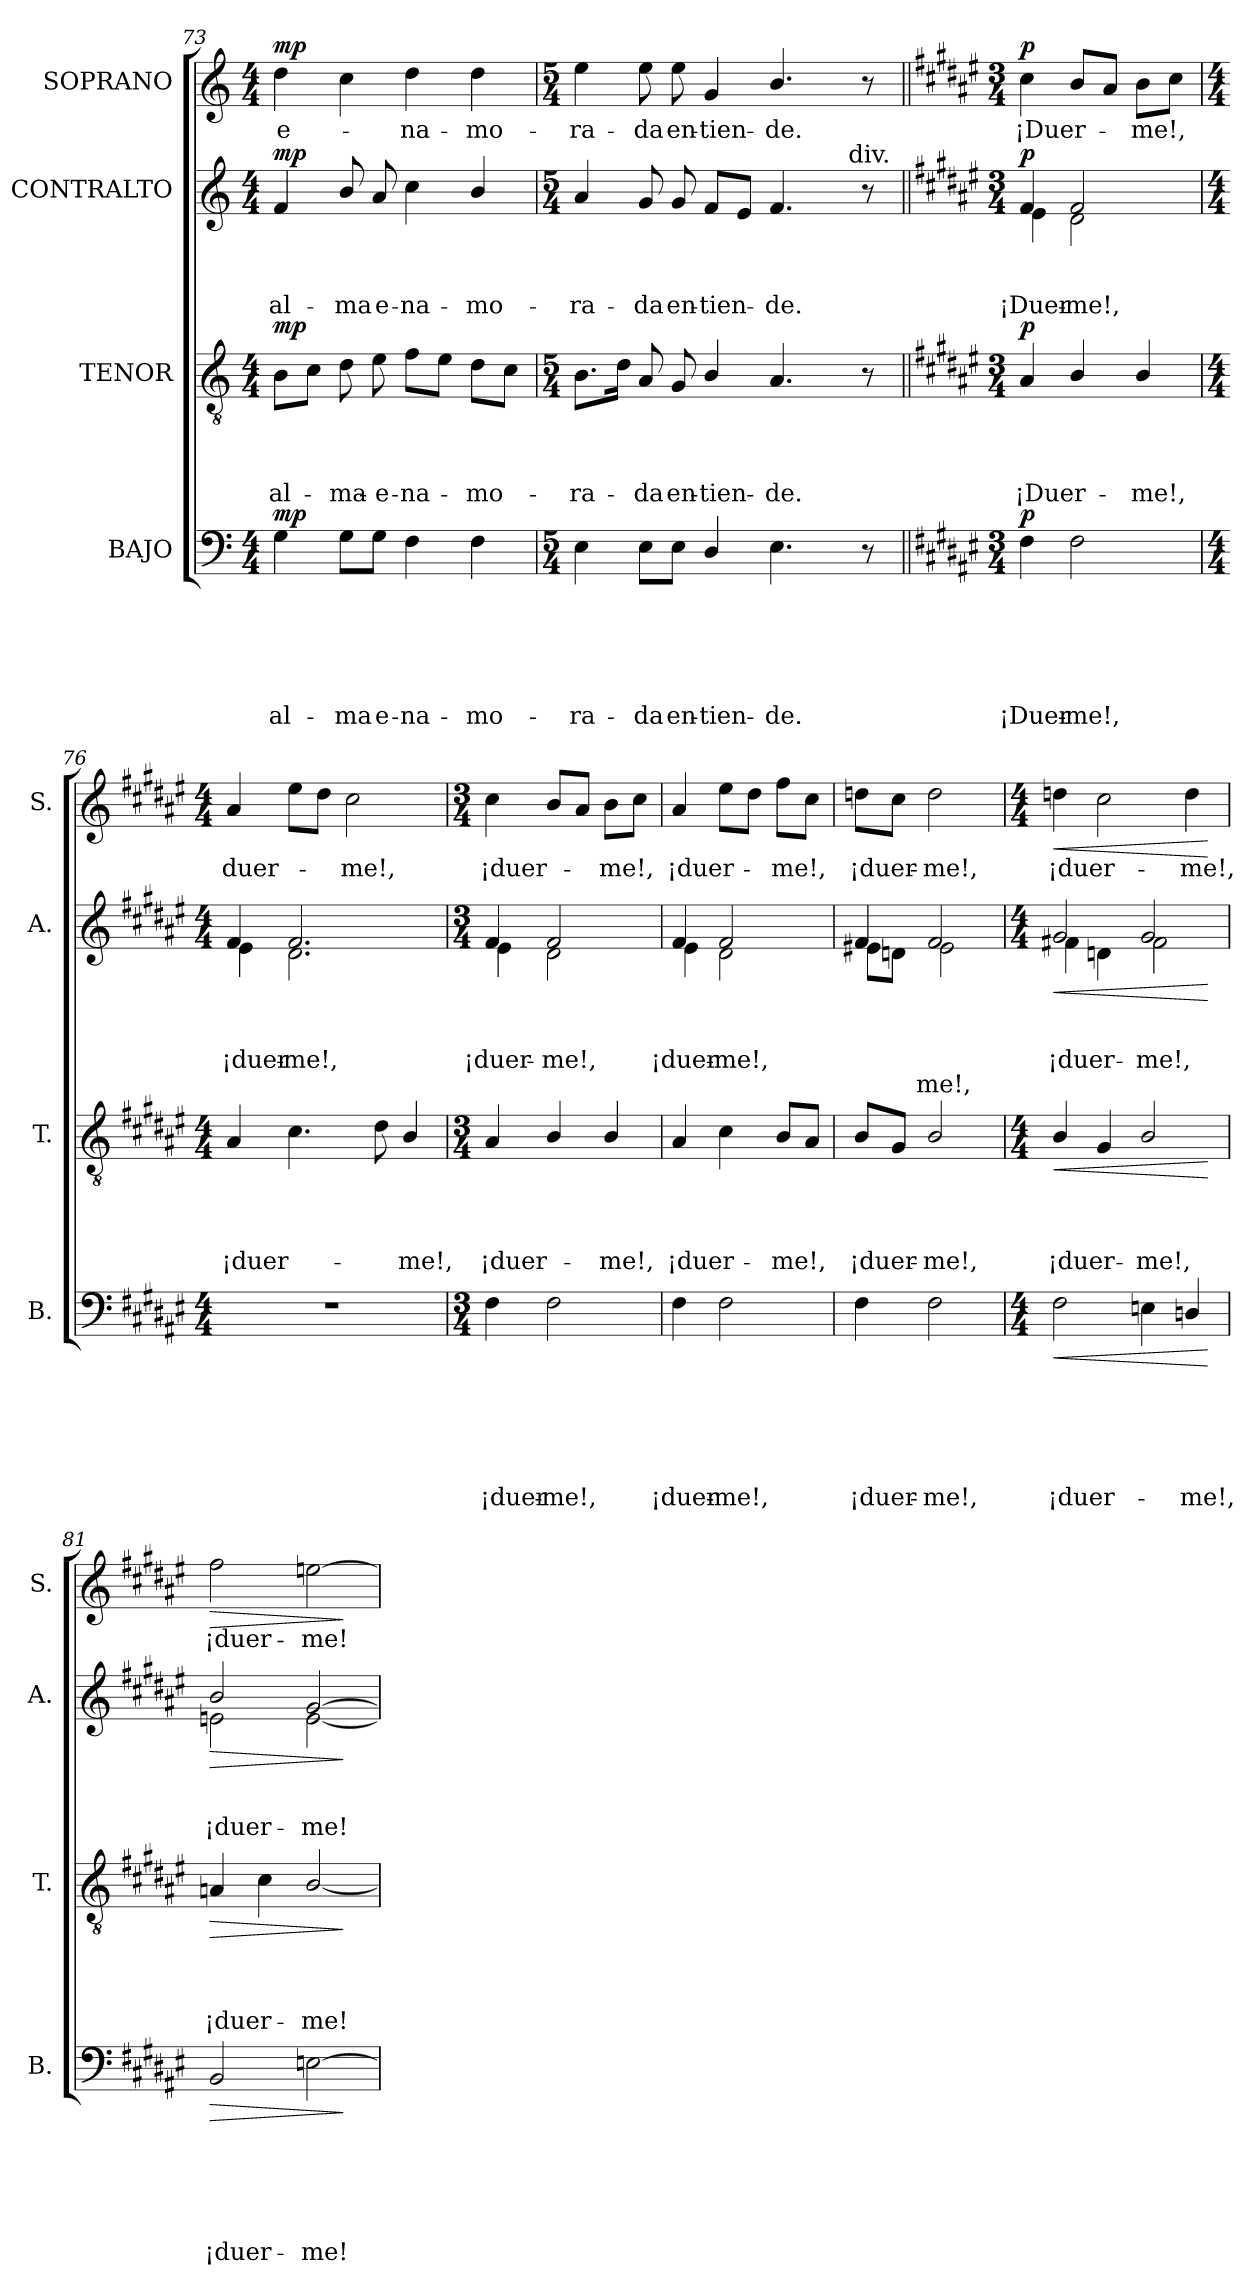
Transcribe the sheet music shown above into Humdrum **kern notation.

**kern	**text	**text	**text	**text	**text	**text	**dynam	**kern	**text	**text	**text	**text	**dynam	**kern	**text	**text	**text	**dynam	**kern	**text	**dynam
*part4	*part4	*part4	*part4	*part4	*part4	*part4	*part4	*part3	*part3	*part3	*part3	*part3	*part3	*part2	*part2	*part2	*part2	*part2	*part1	*part1	*part1
*staff4	*staff4	*staff4	*staff4	*staff4	*staff4	*staff4	*staff4	*staff3	*staff3	*staff3	*staff3	*staff3	*staff3	*staff2	*staff2	*staff2	*staff2	*staff2	*staff1	*staff1	*staff1
*I"BAJO	*	*	*	*	*	*	*	*I"TENOR	*	*	*	*	*	*I"CONTRALTO	*	*	*	*	*I"SOPRANO	*	*
*I'B.	*	*	*	*	*	*	*	*I'T.	*	*	*	*	*	*I'A.	*	*	*	*	*I'S.	*	*
!!LO:PB:g=z
*clefF4	*	*	*	*	*	*	*	*clefGv2	*	*	*	*	*	*clefG2	*	*	*	*	*clefG2	*	*
*k[]	*	*	*	*	*	*	*	*k[]	*	*	*	*	*	*k[]	*	*	*	*	*k[]	*	*
*C:	*	*	*	*	*	*	*	*C:	*	*	*	*	*	*C:	*	*	*	*	*C:	*	*
*M4/4	*	*	*	*	*	*	*	*M4/4	*	*	*	*	*	*M4/4	*	*	*	*	*M4/4	*	*
=73	=73	=73	=73	=73	=73	=73	=73	=73	=73	=73	=73	=73	=73	=73	=73	=73	=73	=73	=73	=73	=73
!	!	!	!	!	!	!LO:LY:b	!LO:DY:a	!	!	!	!	!LO:LY:b	!LO:DY:a	!	!	!	!LO:LY:b	!LO:DY:a	!	!LO:LY:b	!LO:DY:a
4G\	.	.	.	.	.	al-	mp	8B\L	.	.	.	al-	mp	4f/	.	.	al-	mp	4dd\	e-	mp
.	.	.	.	.	.	.	.	8c\J	.	.	.	.	.	.	.	.	.	.	.	.	.
!	!	!	!	!	!	!LO:LY:b	!	!	!	!	!	!LO:LY:b	!	!	!	!	!LO:LY:b	!	!	!	!
8G\L	.	.	.	.	.	-ma	.	8d\	.	.	.	-ma-	.	8b/	.	.	-ma	.	4cc\	.	.
!	!	!	!	!	!	!LO:LY:b	!	!	!	!	!	!LO:LY:b:rj	!	!	!	!	!LO:LY:b	!	!	!	!
8G\J	.	.	.	.	.	e-	.	8e\	.	.	.	-e-	.	8a/	.	.	e-	.	.	.	.
!	!	!	!	!	!	!LO:LY:b:rj	!	!	!	!	!	!LO:LY:b	!	!	!	!	!LO:LY:b:rj	!	!	!LO:LY:b	!
4F\	.	.	.	.	.	-na-	.	8f\L	.	.	.	-na-	.	4cc\	.	.	-na-	.	4dd\	-na-	.
.	.	.	.	.	.	.	.	8e\J	.	.	.	.	.	.	.	.	.	.	.	.	.
!	!	!	!	!	!	!LO:LY:b	!	!	!	!	!	!LO:LY:b	!	!	!	!	!LO:LY:b	!	!	!LO:LY:b	!
4F\	.	.	.	.	.	-mo-	.	8d\L	.	.	.	-mo-	.	4b/	.	.	-mo-	.	4dd\	-mo-	.
.	.	.	.	.	.	.	.	8c\J	.	.	.	.	.	.	.	.	.	.	.	.	.
=74	=74	=74	=74	=74	=74	=74	=74	=74	=74	=74	=74	=74	=74	=74	=74	=74	=74	=74	=74	=74	=74
*M5/4	*	*	*	*	*	*	*	*M5/4	*	*	*	*	*	*M5/4	*	*	*	*	*M5/4	*	*
!	!	!	!	!	!	!LO:LY:b	!	!	!	!	!	!LO:LY:b	!	!	!	!	!LO:LY:b	!	!	!LO:LY:b	!
*	*	*	*	*	*	*	*	*	*	*	*	*	*	*^	*	*	*	*	*	*	*
4E\	.	.	.	.	.	-ra-	.	8.B\L	.	.	.	-ra-	.	4a/	1ryy	.	.	-ra-	.	4ee\	-ra-	.
.	.	.	.	.	.	.	.	16d\Jk	.	.	.	.	.	.	.	.	.	.	.	.	.	.
!	!	!	!	!	!	!LO:LY:b	!	!	!	!	!	!LO:LY:b	!	!	!	!	!	!LO:LY:b	!	!	!LO:LY:b	!
8E\L	.	.	.	.	.	-da	.	8A/	.	.	.	-da	.	8g/	.	.	.	-da	.	8ee\	-da	.
!	!	!	!	!	!	!LO:LY:b	!	!	!	!	!	!LO:LY:b	!	!	!	!	!	!LO:LY:b	!	!	!LO:LY:b	!
8E\J	.	.	.	.	.	en-	.	8G/	.	.	.	en-	.	8g/	.	.	.	en-	.	8ee\	en-	.
!	!	!	!	!	!	!LO:LY:b	!	!	!	!	!	!LO:LY:b	!	!	!	!	!	!LO:LY:b	!	!	!LO:LY:b	!
4D/	.	.	.	.	.	-tien-	.	4B/	.	.	.	-tien-	.	8f/L	.	.	.	-tien-	.	4g/	-tien-	.
.	.	.	.	.	.	.	.	.	.	.	.	.	.	8e/J	.	.	.	.	.	.	.	.
!	!	!	!	!	!	!LO:LY:b	!	!	!	!	!	!LO:LY:b	!	!	!	!	!	!LO:LY:b	!	!	!LO:LY:b	!
4.E\	.	.	.	.	.	-de.	.	4.A/	.	.	.	-de.	.	4.f/	.	.	.	-de.	.	4.b/	-de.	.
.	.	.	.	.	.	.	.	.	.	.	.	.	.	.	16.ryy	.	.	.	.	.	.	.
!	!	!	!	!	!	!	!	!	!	!	!	!	!	!	!LO:TX:a:t=div.	!	!	!	!	!	!	!
.	.	.	.	.	.	.	.	.	.	.	.	.	.	.	8ryy	.	.	.	.	.	.	.
8r	.	.	.	.	.	.	.	8r	.	.	.	.	.	8r	.	.	.	.	.	8r	.	.
.	.	.	.	.	.	.	.	.	.	.	.	.	.	.	32ryy	.	.	.	.	.	.	.
=75||	=75||	=75||	=75||	=75||	=75||	=75||	=75||	=75||	=75||	=75||	=75||	=75||	=75||	=75||	=75||	=75||	=75||	=75||	=75||	=75||	=75||	=75||
*k[f#c#g#d#a#e#]	*	*	*	*	*	*	*	*k[f#c#g#d#a#e#]	*	*	*	*	*	*k[f#c#g#d#a#e#]	*	*	*	*	*	*k[f#c#g#d#a#e#]	*	*
*F#:	*	*	*	*	*	*	*	*F#:	*	*	*	*	*	*F#:	*	*	*	*	*	*F#:	*	*
*M3/4	*	*	*	*	*	*	*	*M3/4	*	*	*	*	*	*M3/4	*	*	*	*	*	*M3/4	*	*
!	!	!	!	!	!	!LO:LY:b	!LO:DY:a	!	!	!	!	!LO:LY:b	!LO:DY:a	!	!	!	!	!LO:LY:b	!LO:DY:a	!	!LO:LY:b	!LO:DY:a
4F#\	.	.	.	.	.	¡Duer-	p	4A#/	.	.	.	¡Duer-	p	4f#/	4e#\	.	.	¡Duer-	p	4cc#\	¡Duer-	p
!	!	!	!	!	!	!LO:LY:b	!	!	!	!	!	!	!	!	!	!	!	!LO:LY:b	!	!	!	!
2F#\	.	.	.	.	.	-me!,	.	4B/	.	.	.	.	.	2f#/	2d#\	.	.	-me!,	.	8b/L	.	.
.	.	.	.	.	.	.	.	.	.	.	.	.	.	.	.	.	.	.	.	8a#/J	.	.
!	!	!	!	!	!	!	!	!	!	!	!	!LO:LY:b	!	!	!	!	!	!	!	!	!LO:LY:b	!
.	.	.	.	.	.	.	.	4B/	.	.	.	-me!,	.	.	.	.	.	.	.	8b\L	-me!,	.
.	.	.	.	.	.	.	.	.	.	.	.	.	.	.	.	.	.	.	.	8cc#\J	.	.
=76	=76	=76	=76	=76	=76	=76	=76	=76	=76	=76	=76	=76	=76	=76	=76	=76	=76	=76	=76	=76	=76	=76
*M4/4	*	*	*	*	*	*	*	*M4/4	*	*	*	*	*	*M4/4	*	*	*	*	*	*M4/4	*	*
!	!	!	!	!	!	!	!	!	!	!	!	!LO:LY:b	!	!	!	!	!	!LO:LY:b	!	!	!LO:LY:b	!
1r	.	.	.	.	.	.	.	4A#/	.	.	.	¡duer-	.	4f#/	4e#\	.	.	¡duer-	.	4a#/	duer-	.
!	!	!	!	!	!	!	!	!	!	!	!	!	!	!	!	!	!	!LO:LY:b	!	!	!	!
.	.	.	.	.	.	.	.	4.c#\	.	.	.	.	.	2.f#/	2.d#\	.	.	-me!,	.	8ee#\L	.	.
.	.	.	.	.	.	.	.	.	.	.	.	.	.	.	.	.	.	.	.	8dd#\J	.	.
!	!	!	!	!	!	!	!	!	!	!	!	!	!	!	!	!	!	!	!	!	!LO:LY:b	!
.	.	.	.	.	.	.	.	.	.	.	.	.	.	.	.	.	.	.	.	2cc#\	-me!,	.
.	.	.	.	.	.	.	.	8d#\	.	.	.	.	.	.	.	.	.	.	.	.	.	.
!	!	!	!	!	!	!	!	!	!	!	!	!LO:LY:b	!	!	!	!	!	!	!	!	!	!
.	.	.	.	.	.	.	.	4B/	.	.	.	-me!,	.	.	.	.	.	.	.	.	.	.
=77	=77	=77	=77	=77	=77	=77	=77	=77	=77	=77	=77	=77	=77	=77	=77	=77	=77	=77	=77	=77	=77	=77
*M3/4	*	*	*	*	*	*	*	*M3/4	*	*	*	*	*	*M3/4	*	*	*	*	*	*M3/4	*	*
!	!	!	!	!	!	!LO:LY:b	!	!	!	!	!	!LO:LY:b	!	!	!	!	!	!LO:LY:b	!	!	!LO:LY:b	!
4F#\	.	.	.	.	.	¡duer-	.	4A#/	.	.	.	¡duer-	.	4f#/	4e#\	.	.	¡duer-	.	4cc#\	¡duer-	.
!	!	!	!	!	!	!LO:LY:b	!	!	!	!	!	!	!	!	!	!	!	!LO:LY:b	!	!	!	!
2F#\	.	.	.	.	.	-me!,	.	4B/	.	.	.	.	.	2f#/	2d#\	.	.	-me!,	.	8b/L	.	.
.	.	.	.	.	.	.	.	.	.	.	.	.	.	.	.	.	.	.	.	8a#/J	.	.
!	!	!	!	!	!	!	!	!	!	!	!	!LO:LY:b	!	!	!	!	!	!	!	!	!LO:LY:b	!
.	.	.	.	.	.	.	.	4B/	.	.	.	-me!,	.	.	.	.	.	.	.	8b\L	-me!,	.
.	.	.	.	.	.	.	.	.	.	.	.	.	.	.	.	.	.	.	.	8cc#\J	.	.
!!LO:LB:g=z
=78	=78	=78	=78	=78	=78	=78	=78	=78	=78	=78	=78	=78	=78	=78	=78	=78	=78	=78	=78	=78	=78	=78
!	!	!	!	!	!	!LO:LY:b	!	!	!	!	!	!LO:LY:b	!	!	!	!	!	!LO:LY:b	!	!	!LO:LY:b	!
4F#\	.	.	.	.	.	¡duer-	.	4A#/	.	.	.	¡duer-	.	4f#/	4e#\	.	.	¡duer-	.	4a#/	¡duer-	.
!	!	!	!	!	!	!LO:LY:b	!	!	!	!	!	!	!	!	!	!	!	!LO:LY:b	!	!	!	!
2F#\	.	.	.	.	.	-me!,	.	4c#\	.	.	.	.	.	2f#/	2d#\	.	.	-me!,	.	8ee#\L	.	.
.	.	.	.	.	.	.	.	.	.	.	.	.	.	.	.	.	.	.	.	8dd#\J	.	.
!	!	!	!	!	!	!	!	!	!	!	!	!LO:LY:b	!	!	!	!	!	!	!	!	!LO:LY:b	!
.	.	.	.	.	.	.	.	8B/L	.	.	.	-me!,	.	.	.	.	.	.	.	8ff#\L	-me!,	.
.	.	.	.	.	.	.	.	8A#/J	.	.	.	.	.	.	.	.	.	.	.	8cc#\J	.	.
=79	=79	=79	=79	=79	=79	=79	=79	=79	=79	=79	=79	=79	=79	=79	=79	=79	=79	=79	=79	=79	=79	=79
!	!	!	!	!	!	!	!	!LO:TX:a:t=¡duer -	!	!	!	!	!	!	!	!	!	!	!	!	!	!
!	!	!	!	!	!	!LO:LY:b	!	!	!	!	!	!LO:LY:b	!	!	!	!	!	!	!	!	!LO:LY:b	!
*	*	*	*	*	*	*	*	*^	*	*	*	*	*	*	*	*	*	*	*	*	*	*
4F#\	.	.	.	.	.	¡duer-	.	8B/L	8..ryy	.	.	.	¡duer-	.	4f#/	8e#X\L	.	.	.	.	8ddni\L	¡duer-	.
.	.	.	.	.	.	.	.	8G#/J	.	.	.	.	.	.	.	8dn\J	.	.	.	.	8cc#\J	.	.
!	!	!	!	!	!	!	!	!	!LO:TX:a:t=me!,	!	!	!	!	!	!	!	!	!	!	!	!	!	!
.	.	.	.	.	.	.	.	.	2ryy	.	.	.	.	.	.	.	.	.	.	.	.	.	.
!	!	!	!	!	!	!LO:LY:b	!	!	!	!	!	!	!LO:LY:b	!	!	!	!	!	!	!	!	!LO:LY:b	!
2F#\	.	.	.	.	.	-me!,	.	2B/	.	.	.	.	-me!,	.	2f#/	2e#\	.	.	.	.	2dd\	-me!,	.
.	.	.	.	.	.	.	.	.	32ryy	.	.	.	.	.	.	.	.	.	.	.	.	.	.
*	*	*	*	*	*	*	*	*v	*v	*	*	*	*	*	*	*	*	*	*	*	*	*	*
=80	=80	=80	=80	=80	=80	=80	=80	=80	=80	=80	=80	=80	=80	=80	=80	=80	=80	=80	=80	=80	=80	=80
*M4/4	*	*	*	*	*	*	*	*M4/4	*	*	*	*	*	*M4/4	*	*	*	*	*	*M4/4	*	*
*	*	*	*	*	*	*	*	*^	*	*	*	*	*	*	*	*	*	*	*	*	*	*
!	!	!	!	!	!	!LO:LY:b	!LO:HP:b	!	!	!	!	!	!LO:LY:b	!LO:HP:b	!	!	!	!	!LO:LY:b	!LO:HP:b	!	!LO:LY:b	!LO:HP:b
*	*	*	*	*	*	*	*	*v	*v	*	*	*	*	*	*	*	*	*	*	*	*	*	*
2F#\	.	.	.	.	.	¡duer-	<	4B/	.	.	.	¡duer-	<	2g#/	4f#X\	.	.	¡duer-	<	4ddn\	¡duer-	<
.	.	.	.	.	.	.	.	4G#/	.	.	.	.	.	.	4dn\	.	.	.	.	2cc#\	.	.
!	!	!	!	!	!	!	!	!	!	!	!	!LO:LY:b	!	!	!	!	!	!LO:LY:b	!	!	!	!
4En\	.	.	.	.	.	.	.	2B/	.	.	.	-me!,	.	2g#/	2f#\	.	.	-me!,	.	.	.	.
!	!	!	!	!	!	!LO:LY:b	!	!	!	!	!	!	!	!	!	!	!	!	!	!	!LO:LY:b	!
4Dn/	.	.	.	.	.	-me!,	.	.	.	.	.	.	.	.	.	.	.	.	.	4dd\	-me!,	.
*	*	*	*	*	*	*	*	*	*	*	*	*	*	*v	*v	*	*	*	*	*	*	*
.	.	.	.	.	.	.	[	.	.	.	.	.	[	.	.	.	.	[	.	.	[
=81	=81	=81	=81	=81	=81	=81	=81	=81	=81	=81	=81	=81	=81	=81	=81	=81	=81	=81	=81	=81	=81
!	!	!	!	!	!	!LO:LY:b	!LO:HP:b	!	!	!	!	!LO:LY:b	!LO:HP:b	!	!	!	!LO:LY:b	!LO:HP:b	!	!LO:LY:b	!LO:HP:b
*	*	*	*	*	*	*	*	*	*	*	*	*	*	*^	*	*	*	*	*	*	*
2BB/	.	.	.	.	.	¡duer-	>	4An/	.	.	.	¡duer-	>	2b/	2en\	.	.	¡duer-	>	2ff#\	¡duer-	>
.	.	.	.	.	.	.	.	4c#\	.	.	.	.	.	.	.	.	.	.	.	.	.	.
!	!	!	!	!	!	!LO:LY:b	!	!	!	!	!	!LO:LY:b	!	!	!	!	!	!LO:LY:b	!	!	!LO:LY:b	!
[>2En\	.	.	.	.	.	-me!	.	[<2B/	.	.	.	-me!	.	[>2g#/	[<2e\	.	.	-me!	.	[>2een\	-me!	.
*	*	*	*	*	*	*	*	*	*	*	*	*	*	*v	*v	*	*	*	*	*	*	*
.	.	.	.	.	.	.	]	.	.	.	.	.	]	.	.	.	.	]	.	.	]
=	=	=	=	=	=	=	=	=	=	=	=	=	=	=	=	=	=	=	=	=	=
*-	*-	*-	*-	*-	*-	*-	*-	*-	*-	*-	*-	*-	*-	*-	*-	*-	*-	*-	*-	*-	*-
